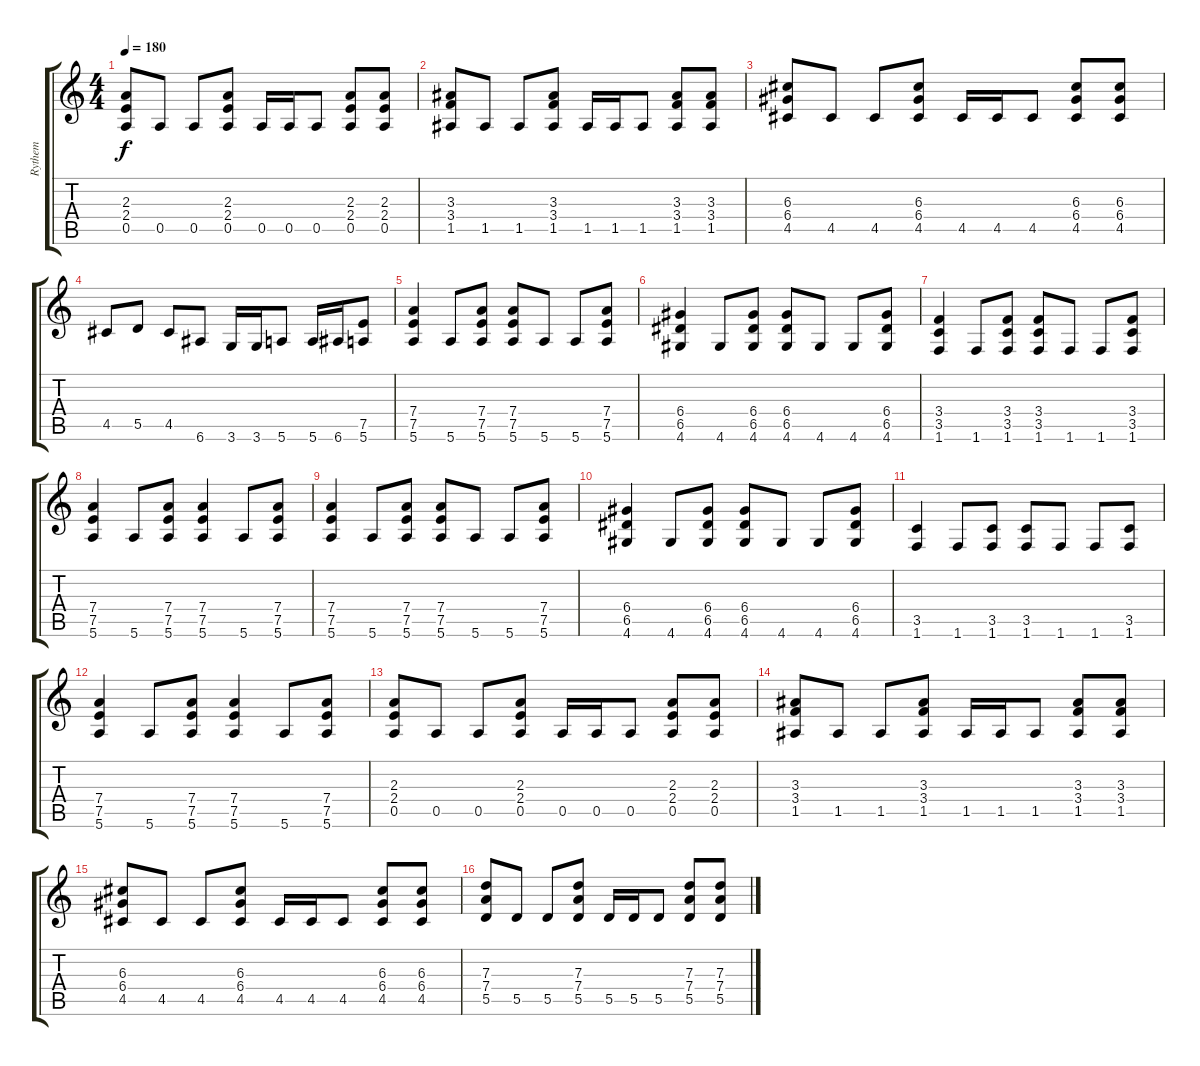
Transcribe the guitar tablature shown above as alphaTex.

\track ("Rythem" "Rythem") {instrument distortionguitar}
\staff {score tabs}
\tuning (E4 B3 G3 D3 A2 E2) {hide}
\ts (4 4)
\tempo 180
\clef g2
\ks c
(2.3 2.4 0.5).8{dy f} 0.5.8 0.5.8 (2.3 2.4 0.5).8 0.5.16 0.5.16 0.5.8 (2.3 2.4 0.5).8 (2.3 2.4 0.5).8 |
(3.3 3.4 1.5).8 1.5.8 1.5.8 (3.3 3.4 1.5).8 1.5.16 1.5.16 1.5.8 (3.3 3.4 1.5).8 (3.3 3.4 1.5).8 |
(6.3 6.4 4.5).8 4.5.8 4.5.8 (6.3 6.4 4.5).8 4.5.16 4.5.16 4.5.8 (6.3 6.4 4.5).8 (6.3 6.4 4.5).8 |
4.5.8 5.5.8 4.5.8 6.6.8 3.6.16 3.6.16 5.6.8 5.6.16 6.6.16 (7.5 5.6).8 |
(7.4 7.5 5.6).4 5.6.8 (7.4 7.5 5.6).8 (7.4 7.5 5.6).8 5.6.8 5.6.8 (7.4 7.5 5.6).8 |
(6.4 6.5 4.6).4 4.6.8 (6.4 6.5 4.6).8 (6.4 6.5 4.6).8 4.6.8 4.6.8 (6.4 6.5 4.6).8 |
(3.4 3.5 1.6).4 1.6.8 (3.4 3.5 1.6).8 (3.4 3.5 1.6).8 1.6.8 1.6.8 (3.4 3.5 1.6).8 |
(7.4 7.5 5.6).4 5.6.8 (7.4 7.5 5.6).8 (7.4 7.5 5.6).4 5.6.8 (7.4 7.5 5.6).8 |
(7.4 7.5 5.6).4 5.6.8 (7.4 7.5 5.6).8 (7.4 7.5 5.6).8 5.6.8 5.6.8 (7.4 7.5 5.6).8 |
(6.4 6.5 4.6).4 4.6.8 (6.4 6.5 4.6).8 (6.4 6.5 4.6).8 4.6.8 4.6.8 (6.4 6.5 4.6).8 |
(3.5 1.6).4 1.6.8 (3.5 1.6).8 (3.5 1.6).8 1.6.8 1.6.8 (3.5 1.6).8 |
(7.4 7.5 5.6).4 5.6.8 (7.4 7.5 5.6).8 (7.4 7.5 5.6).4 5.6.8 (7.4 7.5 5.6).8 |
(2.3 2.4 0.5).8 0.5.8 0.5.8 (2.3 2.4 0.5).8 0.5.16 0.5.16 0.5.8 (2.3 2.4 0.5).8 (2.3 2.4 0.5).8 |
(3.3 3.4 1.5).8 1.5.8 1.5.8 (3.3 3.4 1.5).8 1.5.16 1.5.16 1.5.8 (3.3 3.4 1.5).8 (3.3 3.4 1.5).8 |
(6.3 6.4 4.5).8 4.5.8 4.5.8 (6.3 6.4 4.5).8 4.5.16 4.5.16 4.5.8 (6.3 6.4 4.5).8 (6.3 6.4 4.5).8 |
(7.3 7.4 5.5).8 5.5.8 5.5.8 (7.3 7.4 5.5).8 5.5.16 5.5.16 5.5.8 (7.3 7.4 5.5).8 (7.3 7.4 5.5).8
